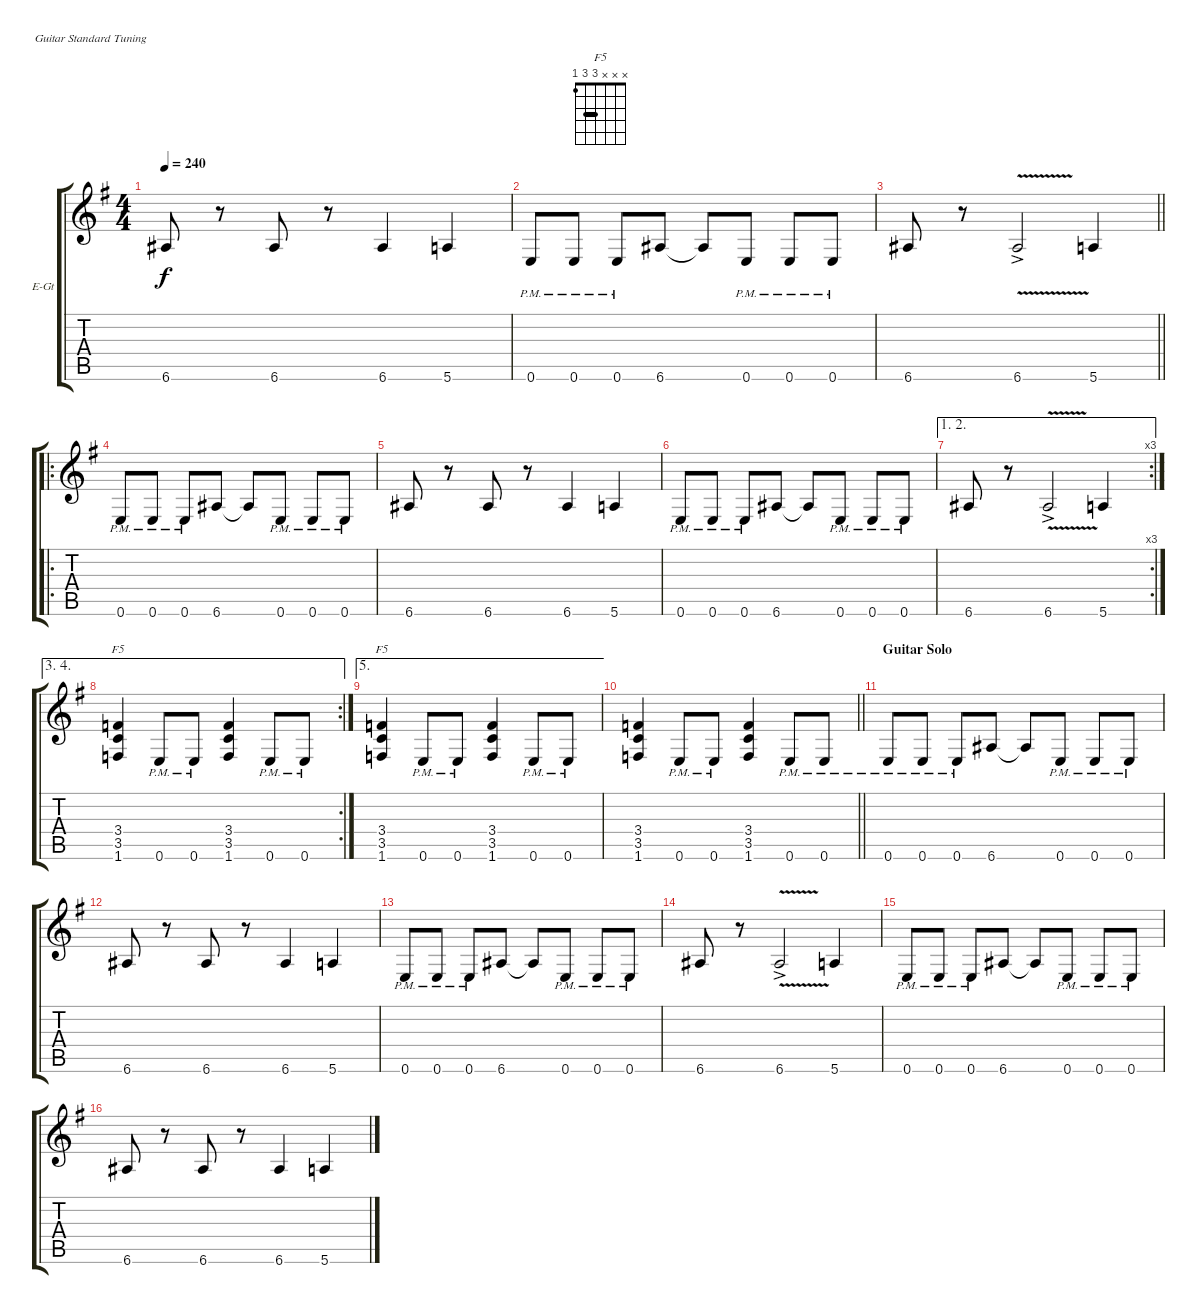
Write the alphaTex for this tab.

\defaultSystemsLayout 4
\bracketExtendMode groupsimilarinstruments
\firstSystemTrackNameOrientation horizontal
\otherSystemsTrackNameOrientation horizontal
\track ("Guitar 2" "E-Gt") {instrument distortionguitar}
\staff {score tabs}
\tuning (E4 B3 G3 D3 A2 E2)
\chord ("F5" x x x 3 3 1) {barre 3}
\ts (4 4)
\tempo 240
\clef g2
\ks g
6.6.8{dy f} r.8 6.6.8 r.8 6.6.4 5.6.4 |
0.6{pm}.8 0.6{pm}.8 0.6{pm}.8 6.6.8 6.6{t}.8 0.6{pm}.8 0.6{pm}.8 0.6{pm}.8 |
\barLineRight lightlight
6.6.8 r.8 6.6{v ac}.2 5.6.4 |
\ro
0.6{pm}.8 0.6{pm}.8 0.6{pm}.8 6.6.8 6.6{t}.8 0.6{pm}.8 0.6{pm}.8 0.6{pm}.8 |
6.6.8 r.8 6.6.8 r.8 6.6.4 5.6.4 |
0.6{pm}.8 0.6{pm}.8 0.6{pm}.8 6.6.8 6.6{t}.8 0.6{pm}.8 0.6{pm}.8 0.6{pm}.8 |
\ae (1 2)
\rc 3
6.6.8 r.8 6.6{v ac}.2 5.6.4 |
\ae (3 4)
\rc 2
(1.6 3.5 3.4).4{ch "F5"} 0.6{pm}.8 0.6{pm}.8 (1.6 3.5 3.4).4 0.6{pm}.8 0.6{pm}.8 |
\ae 5
(1.6 3.5 3.4).4{ch "F5"} 0.6{pm}.8 0.6{pm}.8 (1.6 3.5 3.4).4 0.6{pm}.8 0.6{pm}.8 |
\barLineRight lightlight
(1.6 3.5 3.4).4 0.6{pm}.8 0.6{pm}.8 (1.6 3.5 3.4).4 0.6{pm}.8 0.6{pm}.8 |
\section ("" "Guitar Solo")
0.6{pm}.8 0.6{pm}.8 0.6{pm}.8 6.6.8 6.6{t}.8 0.6{pm}.8 0.6{pm}.8 0.6{pm}.8 |
6.6.8 r.8 6.6.8 r.8 6.6.4 5.6.4 |
0.6{pm}.8 0.6{pm}.8 0.6{pm}.8 6.6.8 6.6{t}.8 0.6{pm}.8 0.6{pm}.8 0.6{pm}.8 |
6.6.8 r.8 6.6{v ac}.2 5.6.4 |
0.6{pm}.8 0.6{pm}.8 0.6{pm}.8 6.6.8 6.6{t}.8 0.6{pm}.8 0.6{pm}.8 0.6{pm}.8 |
6.6.8 r.8 6.6.8 r.8 6.6.4 5.6.4
